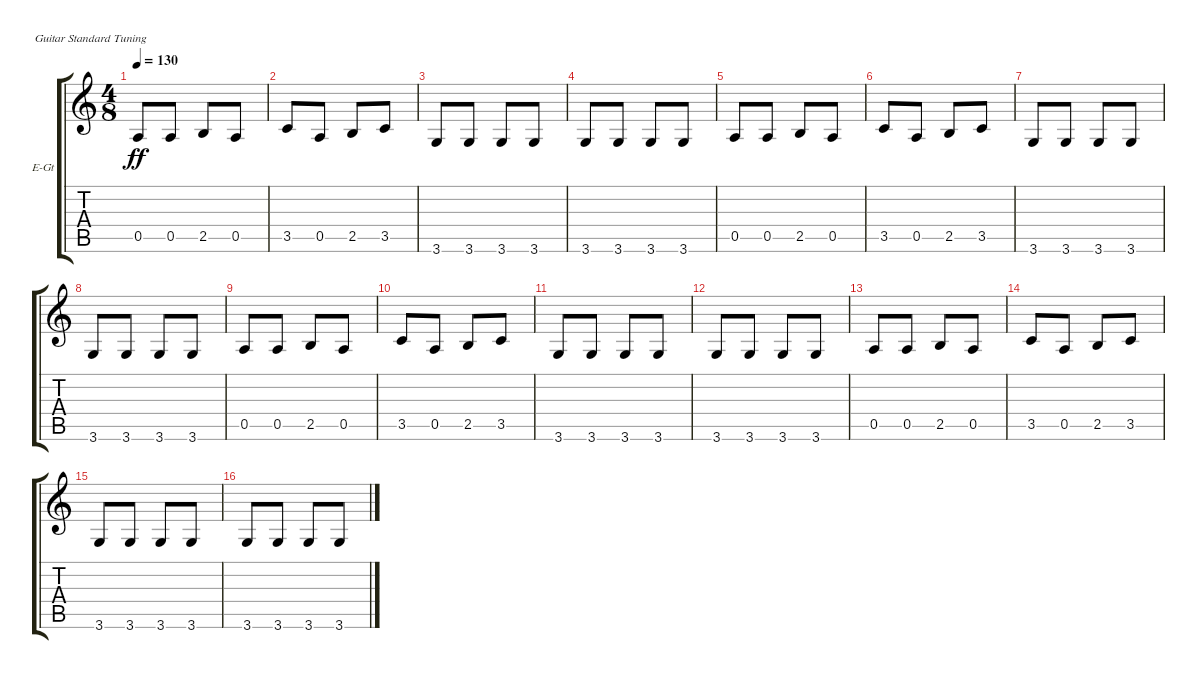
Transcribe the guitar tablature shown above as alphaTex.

\bracketExtendMode groupsimilarinstruments
\firstSystemTrackNameOrientation horizontal
\otherSystemsTrackNameOrientation horizontal
\track ("Гитара 1" "E-Gt") {instrument electricguitarmuted}
\staff {score tabs}
\tuning (E4 B3 G3 D3 A2 E2)
\ts (4 8)
\tempo 130
\clef g2
\ks c
0.5.8{dy ff} 0.5.8 2.5.8 0.5.8 |
3.5.8 0.5.8 2.5.8 3.5.8 |
3.6.8 3.6.8 3.6.8 3.6.8 |
3.6.8 3.6.8 3.6.8 3.6.8 |
0.5.8 0.5.8 2.5.8 0.5.8 |
3.5.8 0.5.8 2.5.8 3.5.8 |
3.6.8 3.6.8 3.6.8 3.6.8 |
3.6.8 3.6.8 3.6.8 3.6.8 |
0.5.8 0.5.8 2.5.8 0.5.8 |
3.5.8 0.5.8 2.5.8 3.5.8 |
3.6.8 3.6.8 3.6.8 3.6.8 |
3.6.8 3.6.8 3.6.8 3.6.8 |
0.5.8 0.5.8 2.5.8 0.5.8 |
3.5.8 0.5.8 2.5.8 3.5.8 |
3.6.8 3.6.8 3.6.8 3.6.8 |
3.6.8 3.6.8 3.6.8 3.6.8
